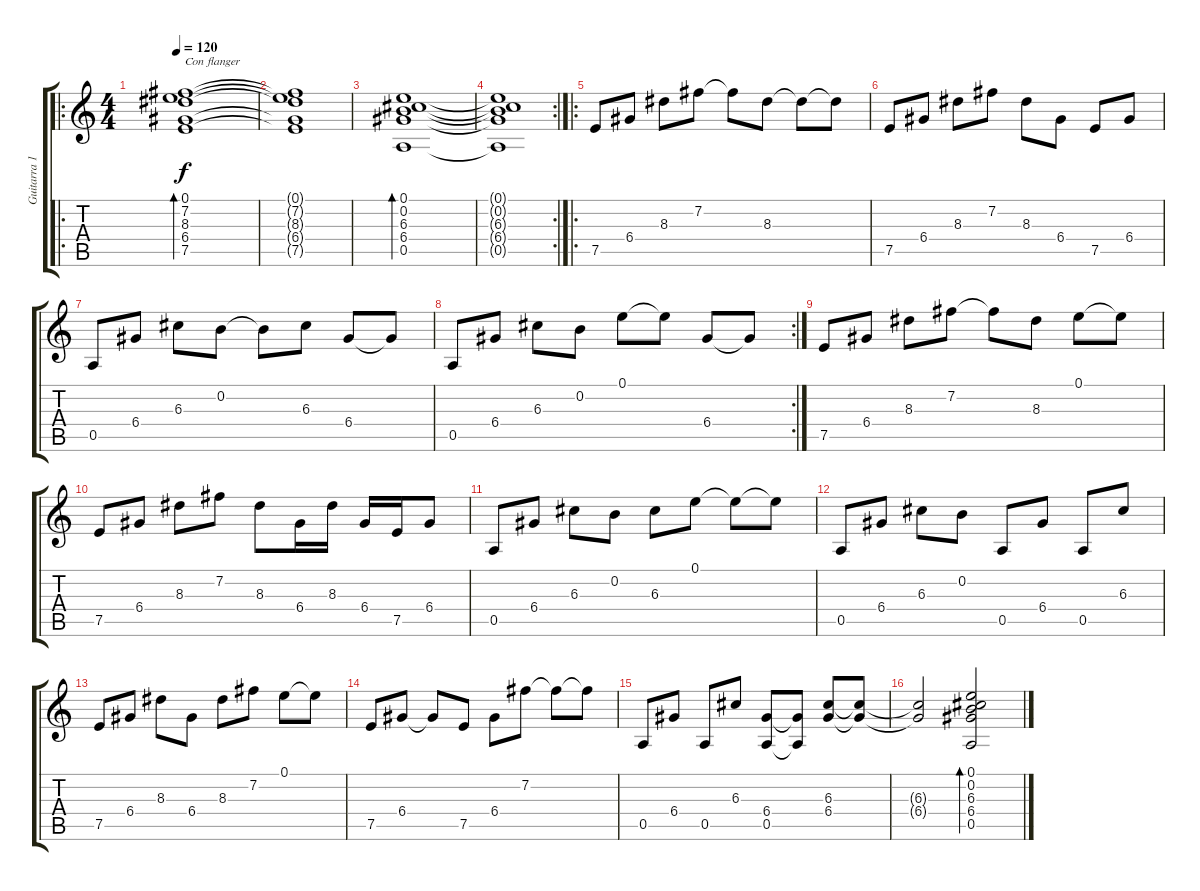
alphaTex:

\track ("Guitarra 1" "Guitarra 1") {instrument electricguitarclean}
\staff {score tabs}
\tuning (E4 B3 G3 D3 A2 E2) {hide}
\ro
\ts (4 4)
\tempo 120
\clef g2
\ks c
(0.1 7.2 8.3 6.4 7.5).1{bd 120 txt "Con flanger" dy f instrument electricguitarclean} |
(0.1{t} 7.2{t} 8.3{t} 6.4{t} 7.5{t}).1 |
(0.1 0.2 6.3 6.4 0.5).1{bd 120} |
\rc 2
(0.1{t} 0.2{t} 6.3{t} 6.4{t} 0.5{t}).1 |
\ro
7.5.8 6.4.8 8.3.8 7.2.8 7.2{t}.8 8.3.8 8.3{t}.8 8.3{t}.8 |
7.5.8 6.4.8 8.3.8 7.2.8 8.3.8 6.4.8 7.5.8 6.4.8 |
0.5.8 6.4.8 6.3.8 0.2.8 0.2{t}.8 6.3.8 6.4.8 6.4{t}.8 |
\rc 2
0.5.8 6.4.8 6.3.8 0.2.8 0.1.8 0.1{t}.8 6.4.8 6.4{t}.8 |
7.5.8 6.4.8 8.3.8 7.2.8 7.2{t}.8 8.3.8 0.1.8 0.1{t}.8 |
7.5.8 6.4.8 8.3.8 7.2.8 8.3.8 6.4.16 8.3.16 6.4.16 7.5.16 6.4.8 |
0.5.8 6.4.8 6.3.8 0.2.8 6.3.8 0.1.8 0.1{t}.8 0.1{t}.8 |
0.5.8 6.4.8 6.3.8 0.2.8 0.5.8 6.4.8 0.5.8 6.3.8 |
7.5.8 6.4.8 8.3.8 6.4.8 8.3.8 7.2.8 0.1.8 0.1{t}.8 |
7.5.8 6.4.8 6.4{t}.8 7.5.8 6.4.8 7.2.8 7.2{t}.8 7.2{t}.8 |
0.5.8 6.4.8 0.5.8 6.3.8 (6.4 0.5).8 (6.4{t} 0.5{t}).8 (6.3 6.4).8 (6.3{t} 6.4{t}).8 |
(6.3{t} 6.4{t}).2 (0.1 0.2 6.3 6.4 0.5).2{bd 240}
